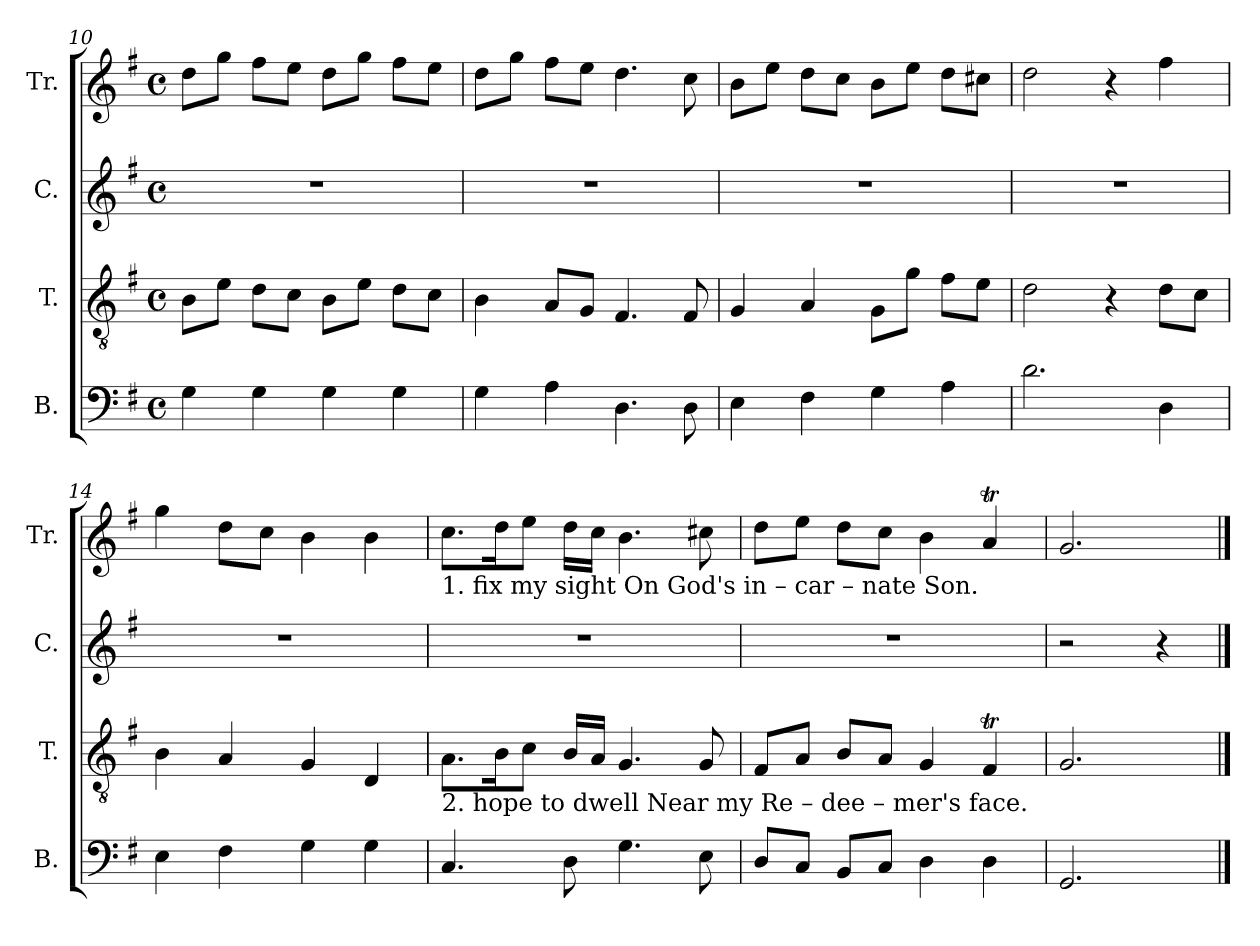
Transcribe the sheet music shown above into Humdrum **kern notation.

**kern	**kern	**kern	**kern
*part4	*part3	*part2	*part1
*staff4	*staff3	*staff2	*staff1
*I"B.	*I"T.	*I"C.	*I"Tr.
*I'B.	*I'T.	*I'C.	*I'Tr.
*clefF4	*clefGv2	*clefG2	*clefG2
*k[f#]	*k[f#]	*k[f#]	*k[f#]
*M4/4	*M4/4	*M4/4	*M4/4
*met(c)	*met(c)	*met(c)	*met(c)
=10	=10	=10	=10
4G\	8B\L	1r	8dd\L
.	8e\J	.	8gg\J
4G\	8d\L	.	8ff#\L
.	8c\J	.	8ee\J
4G\	8B\L	.	8dd\L
.	8e\J	.	8gg\J
4G\	8d\L	.	8ff#\L
.	8c\J	.	8ee\J
=11	=11	=11	=11
4G\	4B\	1r	8dd\L
.	.	.	8gg\J
4A\	8A/L	.	8ff#\L
.	8G/J	.	8ee\J
4.D\	4.F#/	.	4.dd\
8D\	8F#/	.	8cc\
=12	=12	=12	=12
4E\	4G/	1r	8b\L
.	.	.	8ee\J
4F#\	4A/	.	8dd\L
.	.	.	8cc\J
4G\	8G\L	.	8b\L
.	8g\J	.	8ee\J
4A\	8f#\L	.	8dd\L
.	8e\J	.	8cc#X\J
=13	=13	=13	=13
2.d\	2d\	1r	2dd\
.	4r	.	4r
4D\	8d\L	.	4ff#\
.	8c\J	.	.
=14	=14	=14	=14
4E\	4B\	1r	4gg\
4F#\	4A/	.	8dd\L
.	.	.	8cc\J
4G\	4G/	.	4b\
4G\	4D/	.	4b\
!!LO:LB:g=z
=15	=15	=15	=15
!	!	!	!LO:TX:b:t=1.  fix                  my   sight         On      God's    in  –  car  –  nate     Son.
!	!LO:TX:b:t=2. hope             to    dwell         Near    my       Re  –  dee  –  mer's   face.	!	!
4.C/	8.A\L	1r	8.cc\L
.	16B\K	.	16dd\K
.	8c\J	.	8ee\J
8D\	16B/LL	.	16dd\LL
.	16A/JJ	.	16cc\JJ
4.G\	4.G/	.	4.b\
8E\	8G/	.	8cc#X\
=16	=16	=16	=16
8D/L	8F#/L	1r	8dd\L
8C/J	8A/J	.	8ee\J
8BB/L	8B/L	.	8dd\L
8C/J	8A/J	.	8cc\J
4D\	4G/	.	4b\
4D\	4F#t/	.	4aT/
=17	=17	=17	=17
2.GG/	2.G/	2r	2.g/
.	.	4r	.
==	==	==	==
*-	*-	*-	*-
